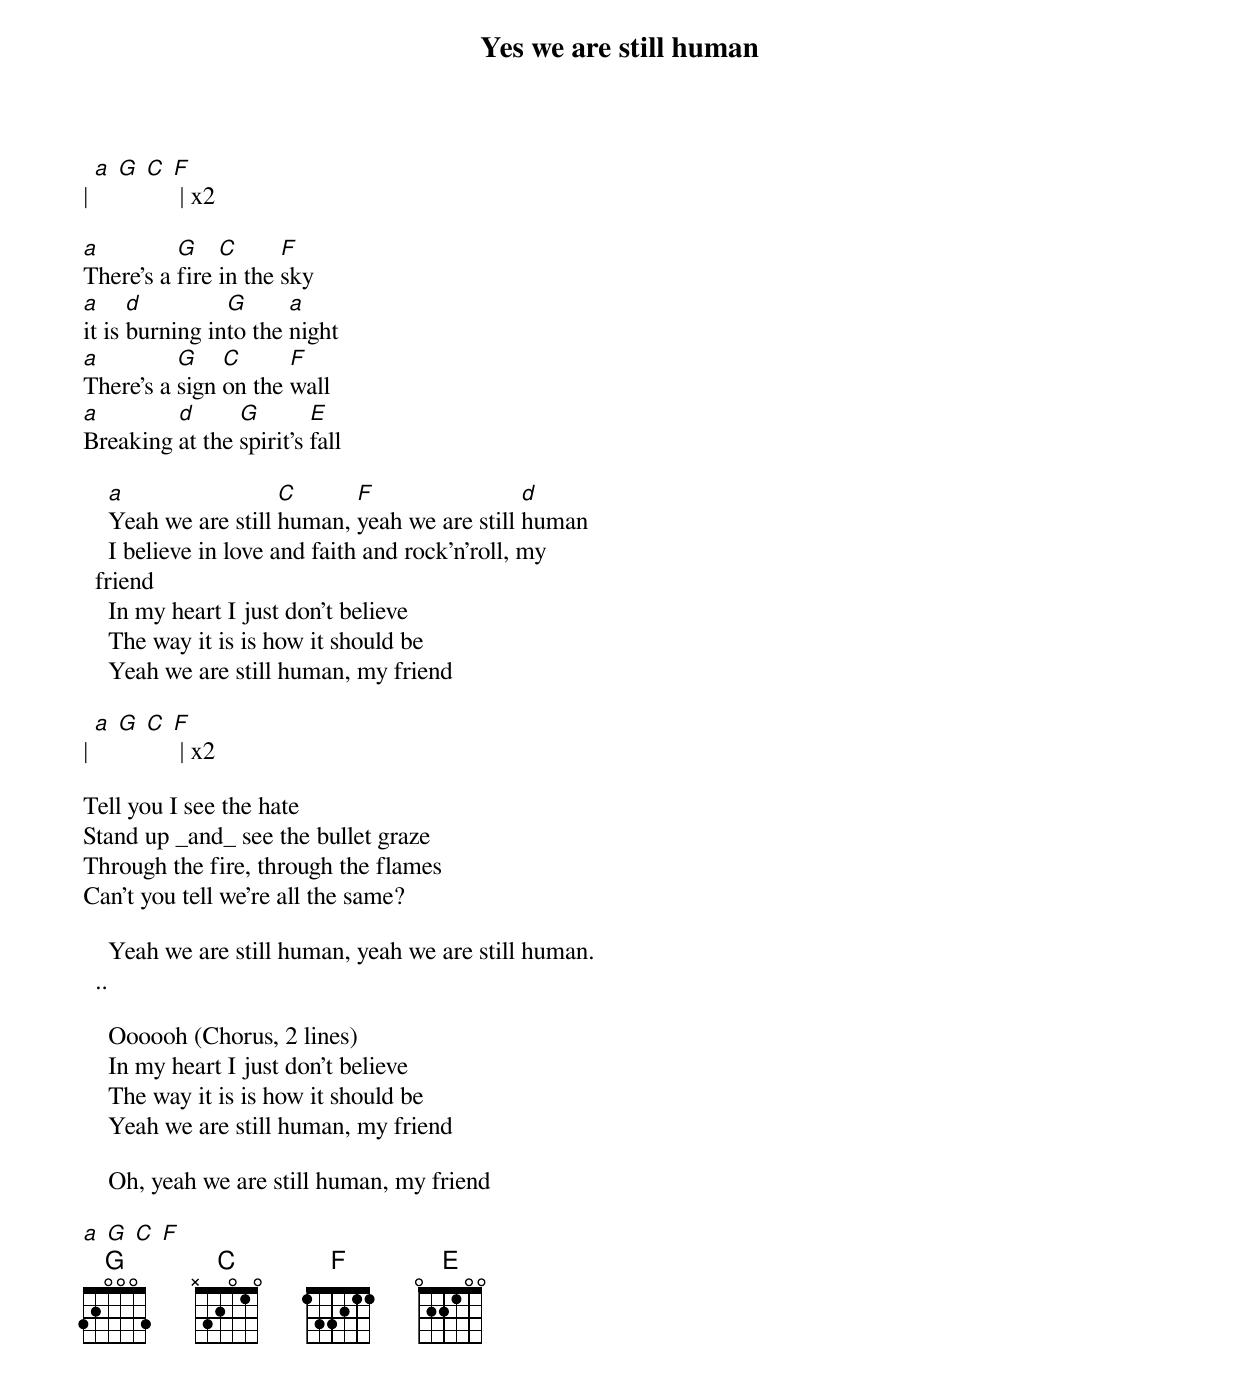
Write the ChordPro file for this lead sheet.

{title: Yes we are still human}
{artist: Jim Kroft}
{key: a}
{columns: 2}

| [a] [G] [C] [F] | x2

[a]There's a [G]fire [C]in the [F]sky
[a]it is [d]burning in[G]to the [a]night
[a]There's a [G]sign [C]on the [F]wall
[a]Breaking [d]at the [G]spirit's [E]fall

    [a]Yeah we are still [C]human, [F]yeah we are still [d]human
    I believe in love and faith and rock'n'roll, my friend
    In my heart I just don't believe
    The way it is is how it should be
    Yeah we are still human, my friend

| [a] [G] [C] [F] | x2

Tell you I see the hate
Stand up _and_ see the bullet graze
Through the fire, through the flames
Can't you tell we're all the same?

    Yeah we are still human, yeah we are still human...

    Oooooh (Chorus, 2 lines)
    In my heart I just don't believe
    The way it is is how it should be
    Yeah we are still human, my friend

    Oh, yeah we are still human, my friend

[a] [G] [C] [F]
